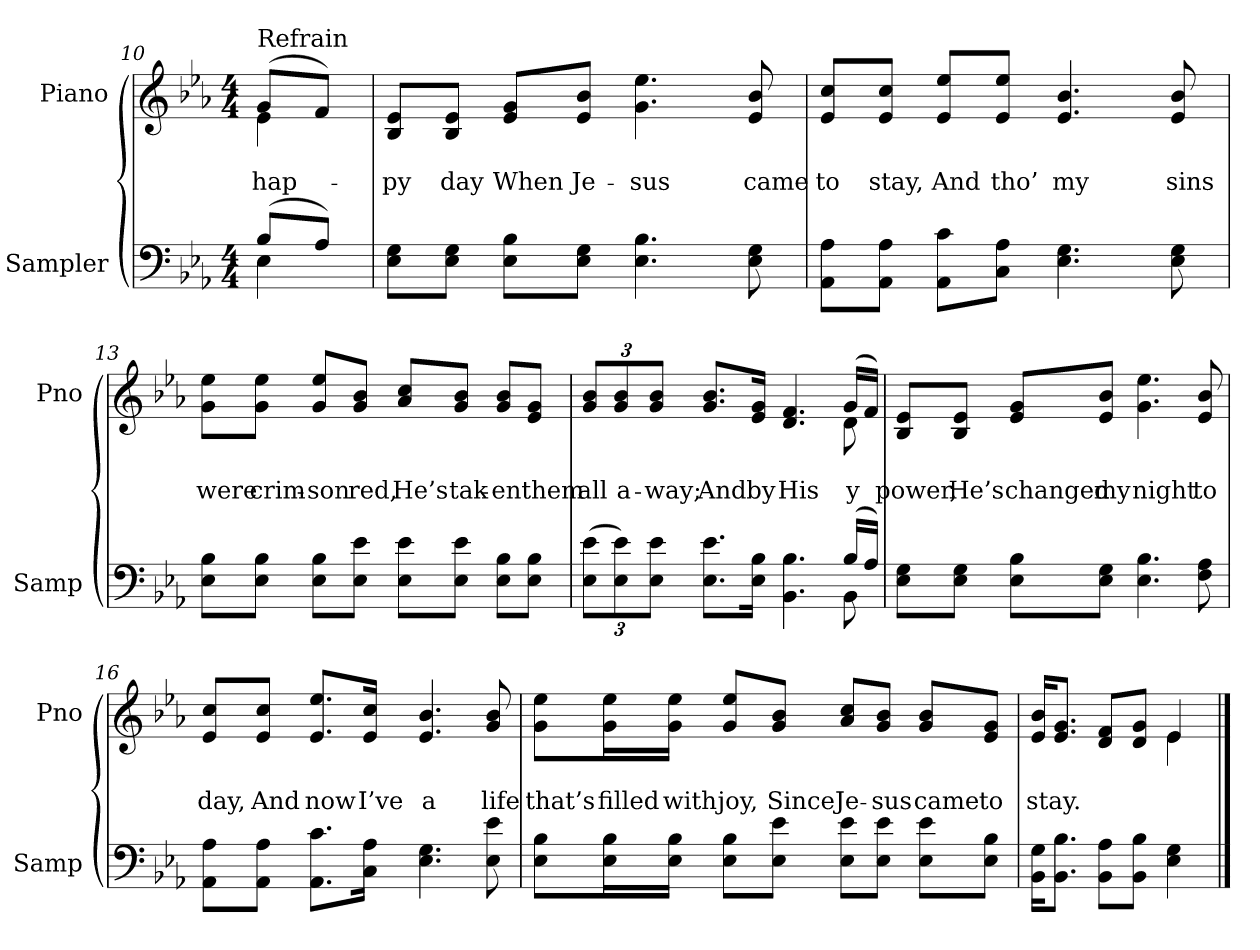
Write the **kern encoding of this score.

**kern	**kern	**text	**text
*part2	*part1	*part1	*part1
*staff2	*staff1	*staff1	*staff1
*I"Sampler	*I"Piano	*	*
*I'Samp	*I'Pno	*	*
*clefF4	*clefG2	*	*
*k[b-e-a-]	*k[b-e-a-]	*	*
*E-:	*E-:	*	*
*M4/4	*M4/4	*	*
=10	=10	=10	=10
*^	*^	*	*
!	!	!LO:TX:t=Refrain	!	!	!
(8B-/L	4E-	(8g/L	4e-	.	hap-
8A-/J)	.	8f/J)	.	.	.
*v	*v	*	*	*	*
*	*v	*v	*	*
=11	=11	=11	=11
8E-\ 8G\L	8B-/ 8e-/L	.	-py
8E-\ 8G\J	8B-/ 8e-/J	.	day
8E-\ 8B-\L	8e-/ 8g/L	.	When
8E-\ 8G\J	8e-/ 8b-/J	.	Je-
4.E- 4.B-	4.g 4.ee-	.	-sus
8E- 8G	8e- 8b-	.	came
=12	=12	=12	=12
8AA-\ 8A-\L	8e-/ 8cc/L	.	to
8AA-\ 8A-\J	8e-/ 8cc/J	.	stay,
8AA-\ 8c\L	8e-/ 8ee-/L	.	And
8C\ 8A-\J	8e-/ 8ee-/J	.	tho’
4.E- 4.G	4.e- 4.b-	.	my
8E- 8G	8e- 8b-	.	sins
=13	=13	=13	=13
8E-\ 8B-\L	8g\ 8ee-\L	.	were
8E-\ 8B-\J	8g\ 8ee-\J	.	crim-
8E-\ 8B-\L	8g/ 8ee-/L	.	-son
8E-\ 8e-\J	8g/ 8b-/J	.	red,
8E-\ 8e-\L	8a-/ 8cc/L	.	He’s
8E-\ 8e-\J	8g/ 8b-/J	.	tak-
8E-\ 8B-\L	8g/ 8b-/L	.	-en
8E-\ 8B-\J	8e-/ 8g/J	.	them
=14	=14	=14	=14
*^	*^	*	*
(12E-\ 12e-\L	2..ryy	12g/ 12b-/L	2..ryy	.	all
12E-\ 12e-\)	.	12g/ 12b-/	.	.	a-
12E-\ 12e-\J	.	12g/ 12b-/J	.	.	-way;
8.E-\ 8.e-\L	.	8.g/ 8.b-/L	.	.	And
16E-\ 16B-\Jk	.	16e-/ 16g/Jk	.	.	by
4.BB- 4.B-	.	4.d 4.f	.	.	His
(16B-/LL	8BB-	(16g/LL	8d	.	-y
16A-/JJ)	.	16f/JJ)	.	.	.
*v	*v	*	*	*	*
*	*v	*v	*	*
=15	=15	=15	=15
8E-\ 8G\L	8B-/ 8e-/L	.	power,
8E-\ 8G\J	8B-/ 8e-/J	.	He’s
8E-\ 8B-\L	8e-/ 8g/L	.	changed
8E-\ 8G\J	8e-/ 8b-/J	.	my
4.E- 4.B-	4.g 4.ee-	.	night
8F 8A-	8e- 8b-	.	to
=16	=16	=16	=16
8AA-\ 8A-\L	8e-/ 8cc/L	.	day,
8AA-\ 8A-\J	8e-/ 8cc/J	.	And
8.AA-\ 8.c\L	8.e-/ 8.ee-/L	.	now
16C\ 16A-\Jk	16e-/ 16cc/Jk	.	I’ve
4.E- 4.G	4.e- 4.b-	.	a
8E- 8e-	8g 8b-	.	life
=17	=17	=17	=17
8E-\ 8B-\L	8g\ 8ee-\L	.	that’s
16E-\ 16B-\L	16g\ 16ee-\L	.	filled
16E-\ 16B-\JJ	16g\ 16ee-\JJ	.	with
8E-\ 8B-\L	8g/ 8ee-/L	.	joy,
8E-\ 8e-\J	8g/ 8b-/J	.	Since
8E-\ 8e-\L	8a-/ 8cc/L	.	Je-
8E-\ 8e-\J	8g/ 8b-/J	.	-sus
8E-\ 8e-\L	8g/ 8b-/L	.	came
8E-\ 8B-\J	8e-/ 8g/J	.	to
=18	=18	=18	=18
*	*^	*	*
16BB-\ 16G\KL	16e-/ 16b-/KL	2ryy	.	stay.
8.BB-\ 8.B-\J	8.e-/ 8.g/J	.	.	.
8BB-\ 8A-\L	8d/ 8f/L	.	.	.
8BB-\ 8B-\J	8d/ 8g/J	.	.	.
4E- 4G	4e-/	4e-	.	.
*	*v	*v	*	*
==	==	==	==
*-	*-	*-	*-
